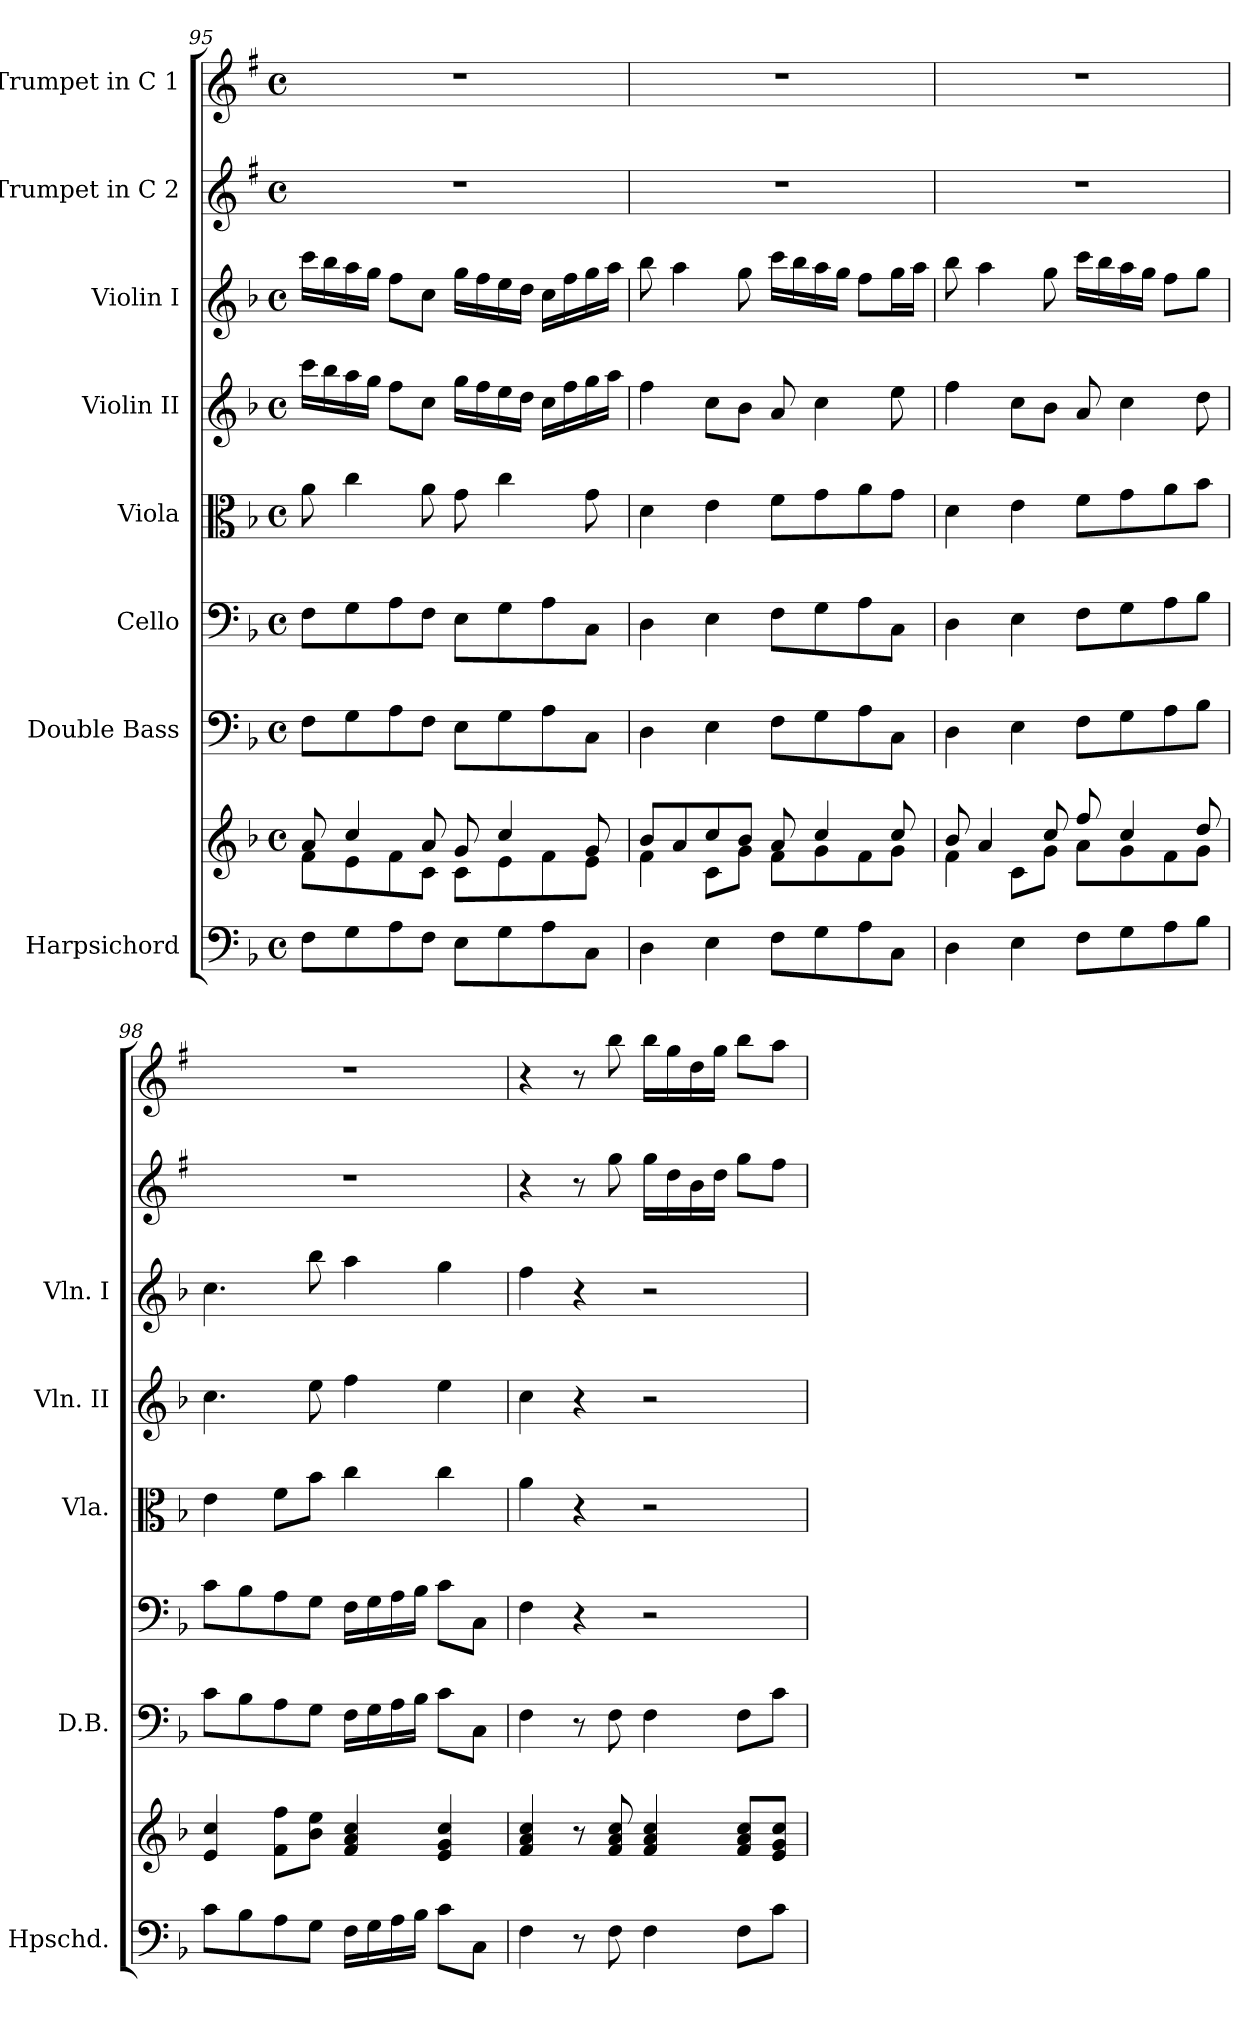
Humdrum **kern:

**kern	**kern	**kern	**kern	**kern	**kern	**kern	**kern	**kern
*part8	*part8	*part7	*part6	*part5	*part4	*part3	*part2	*part1
*staff9	*staff8	*staff7	*staff6	*staff5	*staff4	*staff3	*staff2	*staff1
*I"Harpsichord	*	*I"Double Bass	*I"Cello	*I"Viola	*I"Violin II	*I"Violin I	*I"Trumpet in C 2	*I"Trumpet in C 1
*I'Hpschd.	*	*I'D.B.	*	*I'Vla.	*I'Vln. II	*I'Vln. I	*	*
!!LO:PB:g=z
*clefF4	*clefG2	*clefF4	*clefF4	*clefC3	*clefG2	*clefG2	*clefG2	*clefG2
*	*	*ITrd7c12	*	*	*	*	*ITrd1c2	*ITrd1c2
*k[b-]	*k[b-]	*k[b-]	*k[b-]	*k[b-]	*k[b-]	*k[b-]	*k[b-]	*k[b-]
*F:	*F:	*F:	*F:	*F:	*F:	*F:	*F:	*F:
*M4/4	*M4/4	*M4/4	*M4/4	*M4/4	*M4/4	*M4/4	*M4/4	*M4/4
*met(c)	*met(c)	*met(c)	*met(c)	*met(c)	*met(c)	*met(c)	*met(c)	*met(c)
=95	=95	=95	=95	=95	=95	=95	=95	=95
*	*^	*	*	*	*	*	*	*
8F\L	8a/	8f\L	8FF\L	8F\L	8a\	16ccc\LL	16ccc\LL	1r	1r
.	.	.	.	.	.	16bb-\	16bb-\	.	.
8G\	4cc/	8e\	8GG\	8G\	4cc\	16aa\	16aa\	.	.
.	.	.	.	.	.	16gg\JJ	16gg\JJ	.	.
8A\	.	8f\	8AA\	8A\	.	8ff\L	8ff\L	.	.
8F\J	8a/	8c\J	8FF\J	8F\J	8a\	8cc\J	8cc\J	.	.
8E\L	8g/	8c\L	8EE\L	8E\L	8g\	16gg\LL	16gg\LL	.	.
.	.	.	.	.	.	16ff\	16ff\	.	.
8G\	4cc/	8e\	8GG\	8G\	4cc\	16ee\	16ee\	.	.
.	.	.	.	.	.	16dd\JJ	16dd\JJ	.	.
8A\	.	8f\	8AA\	8A\	.	16cc\LL	16cc\LL	.	.
.	.	.	.	.	.	16ff\	16ff\	.	.
8C\J	8g/	8e\J	8CC\J	8C\J	8g\	16gg\	16gg\	.	.
.	.	.	.	.	.	16aa\JJ	16aa\JJ	.	.
=96	=96	=96	=96	=96	=96	=96	=96	=96	=96
4D\	8b-/L	4f\	4DD\	4D\	4d\	4ff\	8bb-\	1r	1r
.	8a/	.	.	.	.	.	4aa\	.	.
4E\	8cc/	8c\L	4EE\	4E\	4e\	8cc\L	.	.	.
.	8b-/J	8g\J	.	.	.	8b-\J	8gg\	.	.
8F\L	8a/	8f\L	8FF\L	8F\L	8f\L	8a/	16ccc\LL	.	.
.	.	.	.	.	.	.	16bb-\	.	.
8G\	4cc/	8g\	8GG\	8G\	8g\	4cc\	16aa\	.	.
.	.	.	.	.	.	.	16gg\JJ	.	.
8A\	.	8f\	8AA\	8A\	8a\	.	8ff\L	.	.
8C\J	8cc/	8g\J	8CC\J	8C\J	8g\J	8ee\	16gg\L	.	.
.	.	.	.	.	.	.	16aa\JJ	.	.
!!LO:PB:g=z
=97	=97	=97	=97	=97	=97	=97	=97	=97	=97
4D\	8b-/	4f\	4DD\	4D\	4d\	4ff\	8bb-\	1r	1r
.	4a/	.	.	.	.	.	4aa\	.	.
4E\	.	8c\L	4EE\	4E\	4e\	8cc\L	.	.	.
.	8cc/	8g\J	.	.	.	8b-\J	8gg\	.	.
8F\L	8ff/	8a\L	8FF\L	8F\L	8f\L	8a/	16ccc\LL	.	.
.	.	.	.	.	.	.	16bb-\	.	.
8G\	4cc/	8g\	8GG\	8G\	8g\	4cc\	16aa\	.	.
.	.	.	.	.	.	.	16gg\JJ	.	.
8A\	.	8f\	8AA\	8A\	8a\	.	8ff\L	.	.
8B-\J	8dd/	8g\J	8BB-\J	8B-\J	8b-\J	8dd\	8gg\J	.	.
*	*v	*v	*	*	*	*	*	*	*
!!LO:PB:g=z
=98	=98	=98	=98	=98	=98	=98	=98	=98
8c\L	4e/ 4cc/	8C\L	8c\L	4e\	4.cc\	4.cc\	1r	1r
8B-\	.	8BB-\	8B-\	.	.	.	.	.
8A\	8f\ 8ff\L	8AA\	8A\	8f\L	.	.	.	.
8G\J	8b-\ 8ee\J	8GG\J	8G\J	8b-\J	8ee\	8bb-\	.	.
16F\LL	4f/ 4a/ 4cc/	16FF\LL	16F\LL	4cc\	4ff\	4aa\	.	.
16G\	.	16GG\	16G\	.	.	.	.	.
16A\	.	16AA\	16A\	.	.	.	.	.
16B-\JJ	.	16BB-\JJ	16B-\JJ	.	.	.	.	.
8c\L	4e/ 4g/ 4cc/	8C\L	8c\L	4cc\	4ee\	4gg\	.	.
8C\J	.	8CC\J	8C\J	.	.	.	.	.
=99	=99	=99	=99	=99	=99	=99	=99	=99
4F\	4f/ 4a/ 4cc/	4FF\	4F\	4a\	4cc\	4ff\	4r	4r
8r	8r	8r	4r	4r	4r	4r	8r	8r
8F\	8f/ 8a/ 8cc/	8FF\	.	.	.	.	8ff\	8aa\
4F\	4f/ 4a/ 4cc/	4FF\	2r	2r	2r	2r	16ff\LL	16aa\LL
.	.	.	.	.	.	.	16cc\	16ff\
.	.	.	.	.	.	.	16a\	16cc\
.	.	.	.	.	.	.	16cc\JJ	16ff\JJ
8F\L	8f/ 8a/ 8cc/L	8FF\L	.	.	.	.	8ff\L	8aa\L
8c\J	8e/ 8g/ 8cc/J	8C\J	.	.	.	.	8ee\J	8gg\J
=	=	=	=	=	=	=	=	=
*-	*-	*-	*-	*-	*-	*-	*-	*-
